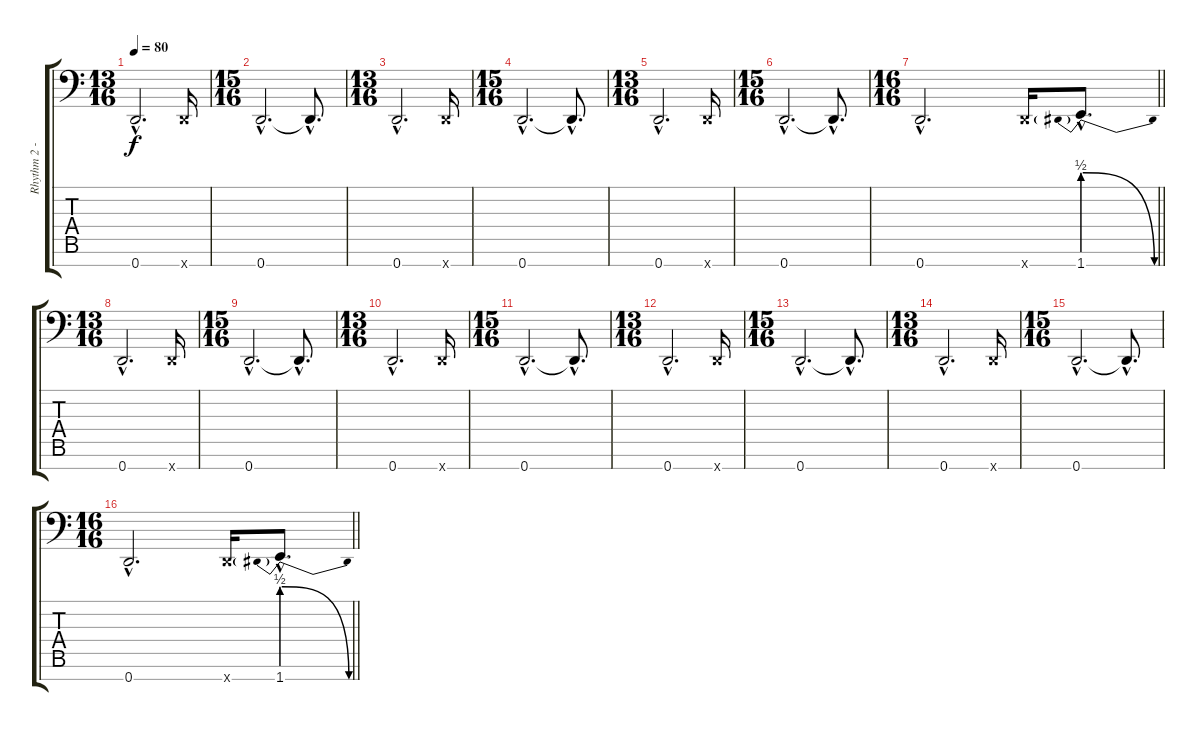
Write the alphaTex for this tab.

\track ("Rhythm 2 - 8-String Drop-D" "Rhythm 2 -") {instrument distortionguitar}
\staff {score tabs}
\tuning (A3 F3 C3 G2 D2 A1 D1) {hide}
\ts (13 16)
\tempo 80
\clef f4
\ks c
0.7{hac}.2{d dy f} 0.7{x}.16 |
\ts (15 16)
0.7{hac}.2{d} 0.7{hac t}.8{d} |
\ts (13 16)
0.7{hac}.2{d} 0.7{x}.16 |
\ts (15 16)
0.7{hac}.2{d} 0.7{hac t}.8{d} |
\ts (13 16)
0.7{hac}.2{d} 0.7{x}.16 |
\ts (15 16)
0.7{hac}.2{d} 0.7{hac t}.8{d} |
\ts (16 16)
\barLineRight lightlight
0.7{hac}.2{d} 0.7{x}.16 1.7{be (prebendrelease 0 2 60 0) hac}.8{d} |
\ts (13 16)
\section ("" "")
0.7{hac}.2{d} 0.7{x}.16 |
\ts (15 16)
0.7{hac}.2{d} 0.7{hac t}.8{d} |
\ts (13 16)
0.7{hac}.2{d} 0.7{x}.16 |
\ts (15 16)
0.7{hac}.2{d} 0.7{hac t}.8{d} |
\ts (13 16)
0.7{hac}.2{d} 0.7{x}.16 |
\ts (15 16)
0.7{hac}.2{d} 0.7{hac t}.8{d} |
\ts (13 16)
0.7{hac}.2{d} 0.7{x}.16 |
\ts (15 16)
0.7{hac}.2{d} 0.7{hac t}.8{d} |
\ts (16 16)
\barLineRight lightlight
0.7{hac}.2{d} 0.7{x}.16 1.7{be (prebendrelease 0 2 60 0) hac}.8{d}
